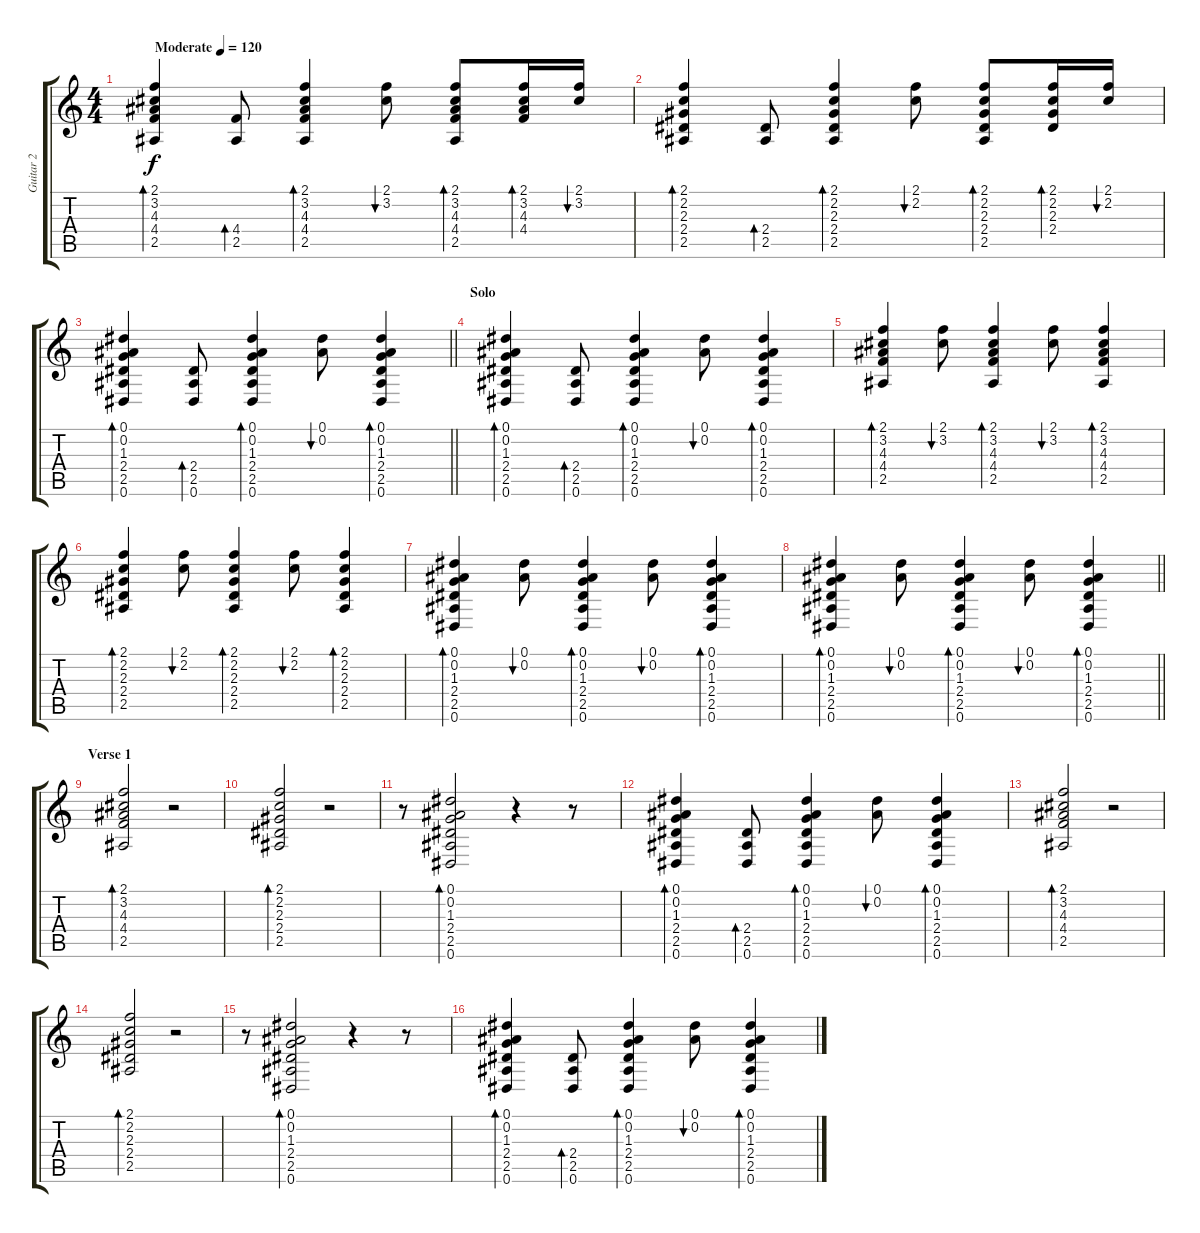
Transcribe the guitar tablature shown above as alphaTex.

\track ("Guitar 2" "Guitar 2") {instrument acousticguitarsteel}
\staff {score tabs}
\tuning (Eb4 Bb3 Gb3 Db3 Ab2 Eb2) {hide}
\ts (4 4)
\tempo (120 "Moderate")
\clef g2
\ks c
(2.1 3.2 4.3 4.4 2.5).4{bd 60 dy f instrument acousticguitarsteel} (4.4 2.5).8{bd 60} (2.1 3.2 4.3 4.4 2.5).4{bd 60} (2.1 3.2).8{bu 60} (2.1 3.2 4.3 4.4 2.5).8{bd 60} (2.1 3.2 4.3 4.4).16{bd 60} (2.1 3.2).16{bu 60} |
(2.1 2.2 2.3 2.4 2.5).4{bd 60} (2.4 2.5).8{bd 60} (2.1 2.2 2.3 2.4 2.5).4{bd 60} (2.1 2.2).8{bu 60} (2.1 2.2 2.3 2.4 2.5).8{bd 60} (2.1 2.2 2.3 2.4).16{bd 60} (2.1 2.2).16{bu 60} |
\barLineRight lightlight
(0.1 0.2 1.3 2.4 2.5 0.6).4{bd 60} (2.4 2.5 0.6).8{bd 60} (0.1 0.2 1.3 2.4 2.5 0.6).4{bd 60} (0.1 0.2).8{bu 60} (0.1 0.2 1.3 2.4 2.5 0.6).4{bd 60} |
\section ("" "Solo")
(0.1 0.2 1.3 2.4 2.5 0.6).4{bd 60} (2.4 2.5 0.6).8{bd 60} (0.1 0.2 1.3 2.4 2.5 0.6).4{bd 60} (0.1 0.2).8{bu 60} (0.1 0.2 1.3 2.4 2.5 0.6).4{bd 60} |
(2.1 3.2 4.3 4.4 2.5).4{bd 120} (2.1 3.2).8{bu 60} (2.1 3.2 4.3 4.4 2.5).4{bd 120} (2.1 3.2).8{bu 60} (2.1 3.2 4.3 4.4 2.5).4{bd 120} |
(2.1 2.2 2.3 2.4 2.5).4{bd 120} (2.1 2.2).8{bu 60} (2.1 2.2 2.3 2.4 2.5).4{bd 120} (2.1 2.2).8{bu 60} (2.1 2.2 2.3 2.4 2.5).4{bd 120} |
(0.1 0.2 1.3 2.4 2.5 0.6).4{bd 120} (0.1 0.2).8{bu 60} (0.1 0.2 1.3 2.4 2.5 0.6).4{bd 120} (0.1 0.2).8{bu 60} (0.1 0.2 1.3 2.4 2.5 0.6).4{bd 120} |
\barLineRight lightlight
(0.1 0.2 1.3 2.4 2.5 0.6).4{bd 120} (0.1 0.2).8{bu 60} (0.1 0.2 1.3 2.4 2.5 0.6).4{bd 120} (0.1 0.2).8{bu 60} (0.1 0.2 1.3 2.4 2.5 0.6).4{bd 120} |
\section ("" "Verse 1")
(2.1 3.2 4.3 4.4 2.5).2{bd 120} r.2 |
(2.1 2.2 2.3 2.4 2.5).2{bd 120} r.2 |
r.8 (0.1 0.2 1.3 2.4 2.5 0.6).2{bd 60} r.4 r.8 |
(0.1 0.2 1.3 2.4 2.5 0.6).4{bd 60} (2.4 2.5 0.6).8{bd 60} (0.1 0.2 1.3 2.4 2.5 0.6).4{bd 60} (0.1 0.2).8{bu 60} (0.1 0.2 1.3 2.4 2.5 0.6).4{bd 60} |
(2.1 3.2 4.3 4.4 2.5).2{bd 120} r.2 |
(2.1 2.2 2.3 2.4 2.5).2{bd 120} r.2 |
r.8 (0.1 0.2 1.3 2.4 2.5 0.6).2{bd 60} r.4 r.8 |
(0.1 0.2 1.3 2.4 2.5 0.6).4{bd 60} (2.4 2.5 0.6).8{bd 60} (0.1 0.2 1.3 2.4 2.5 0.6).4{bd 60} (0.1 0.2).8{bu 60} (0.1 0.2 1.3 2.4 2.5 0.6).4{bd 60}
